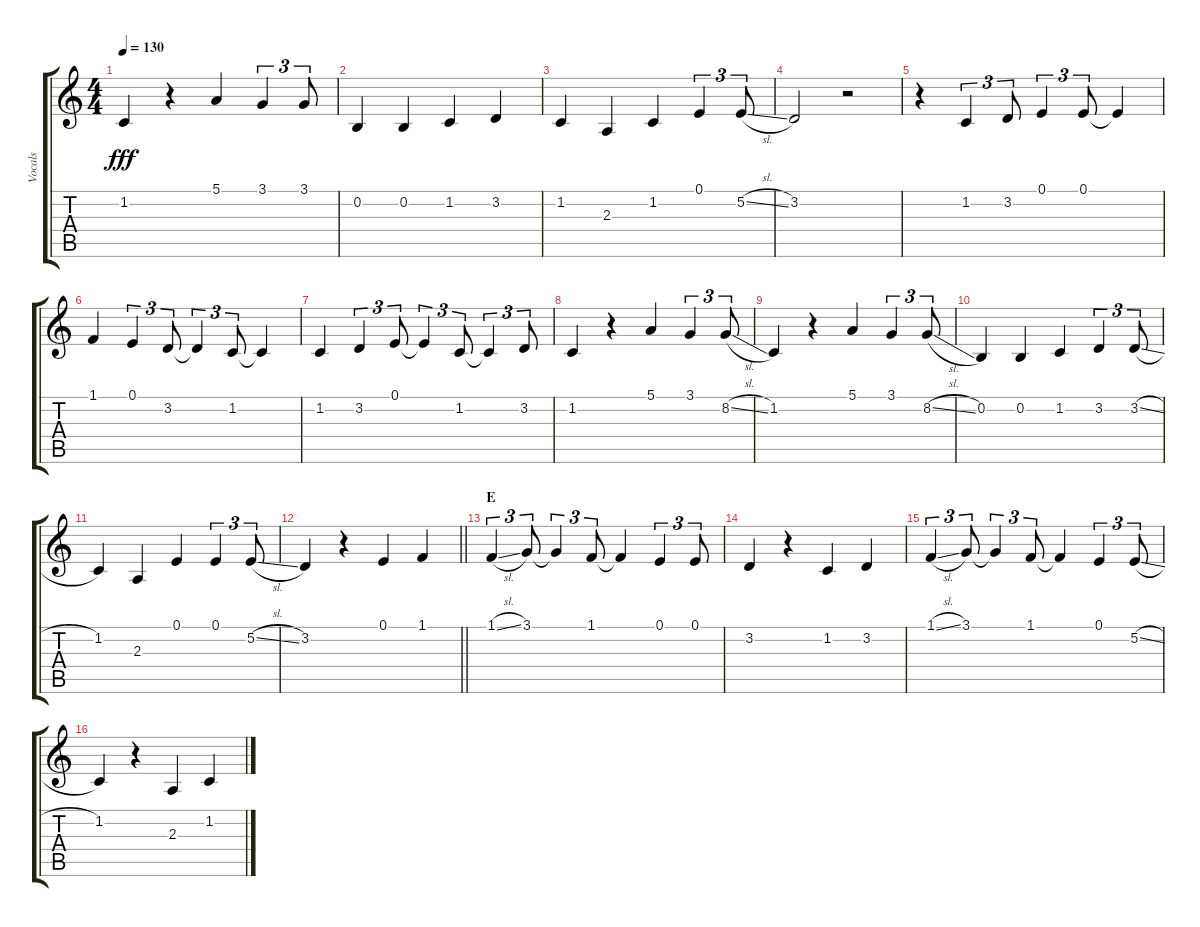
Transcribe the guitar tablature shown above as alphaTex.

\track ("Vocals" "Vocals") {instrument voiceoohs}
\staff {score tabs}
\tuning (E4 B3 G3 D3 A2 E2) {hide}
\ts (4 4)
\tempo 130
\clef g2
\ks c
1.2.4{dy fff} r.4 5.1.4 3.1.4{tu (3 2)} 3.1.8{tu (3 2)} |
0.2.4 0.2.4 1.2.4 3.2.4 |
1.2.4 2.3.4 1.2.4 0.1.4{tu (3 2)} 5.2{sl}.8{tu (3 2)} |
3.2.2 r.2 |
r.4 1.2.4{tu (3 2)} 3.2.8{tu (3 2)} 0.1.4{tu (3 2)} 0.1.8{tu (3 2)} 0.1{t}.4 |
1.1.4 0.1.4{tu (3 2)} 3.2.8{tu (3 2)} 3.2{t}.4{tu (3 2)} 1.2.8{tu (3 2)} 1.2{t}.4 |
1.2.4 3.2.4{tu (3 2)} 0.1.8{tu (3 2)} 0.1{t}.4{tu (3 2)} 1.2.8{tu (3 2)} 1.2{t}.4{tu (3 2)} 3.2.8{tu (3 2)} |
1.2.4 r.4 5.1.4 3.1.4{tu (3 2)} 8.2{sl}.8{tu (3 2)} |
1.2.4 r.4 5.1.4 3.1.4{tu (3 2)} 8.2{sl}.8{tu (3 2)} |
0.2.4 0.2.4 1.2.4 3.2.4{tu (3 2)} 3.2{sl}.8{tu (3 2)} |
1.2.4 2.3.4 0.1.4 0.1.4{tu (3 2)} 5.2{sl}.8{tu (3 2)} |
\barLineRight lightlight
3.2.4 r.4 0.1.4 1.1.4 |
\section ("" "E")
1.1{sl}.4{tu (3 2)} 3.1.8{tu (3 2)} 3.1{t}.4{tu (3 2)} 1.1.8{tu (3 2)} 1.1{t}.4 0.1.4{tu (3 2)} 0.1.8{tu (3 2)} |
3.2.4 r.4 1.2.4 3.2.4 |
1.1{sl}.4{tu (3 2)} 3.1.8{tu (3 2)} 3.1{t}.4{tu (3 2)} 1.1.8{tu (3 2)} 1.1{t}.4 0.1.4{tu (3 2)} 5.2{sl}.8{tu (3 2)} |
1.2.4 r.4 2.3.4 1.2.4
